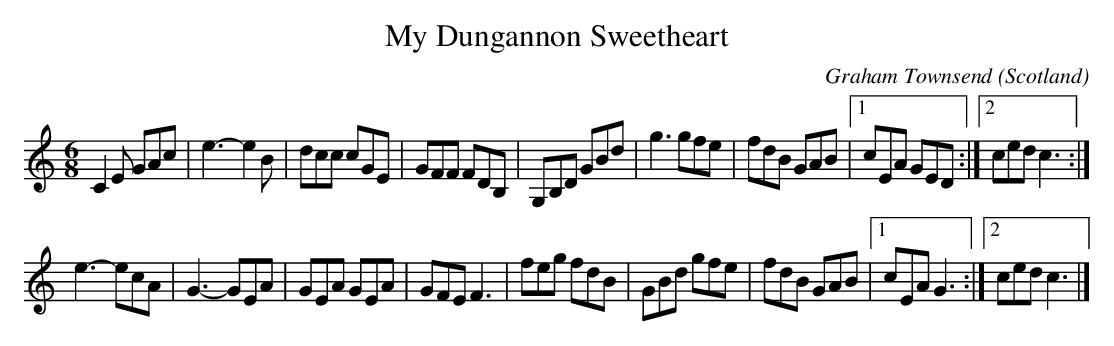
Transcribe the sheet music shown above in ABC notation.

X:1
T:My Dungannon Sweetheart
O:Scotland
O:Ireland
O:Canada
M:6/8
C:Graham Townsend
K:C
C2E GAc | e3- e2 B | dcc cGE | GFF FDB, |\
G,B,D GBd | g3 gfe | fdB GAB \
|1 cEA GED :|2 ced c3 :|
e3- ecA | G3- GEA | GEA GEA | GFE F3 |\
feg fdB | GBd gfe | fdB GAB \
|1 cEA G3 :|2 ced c3 |]
